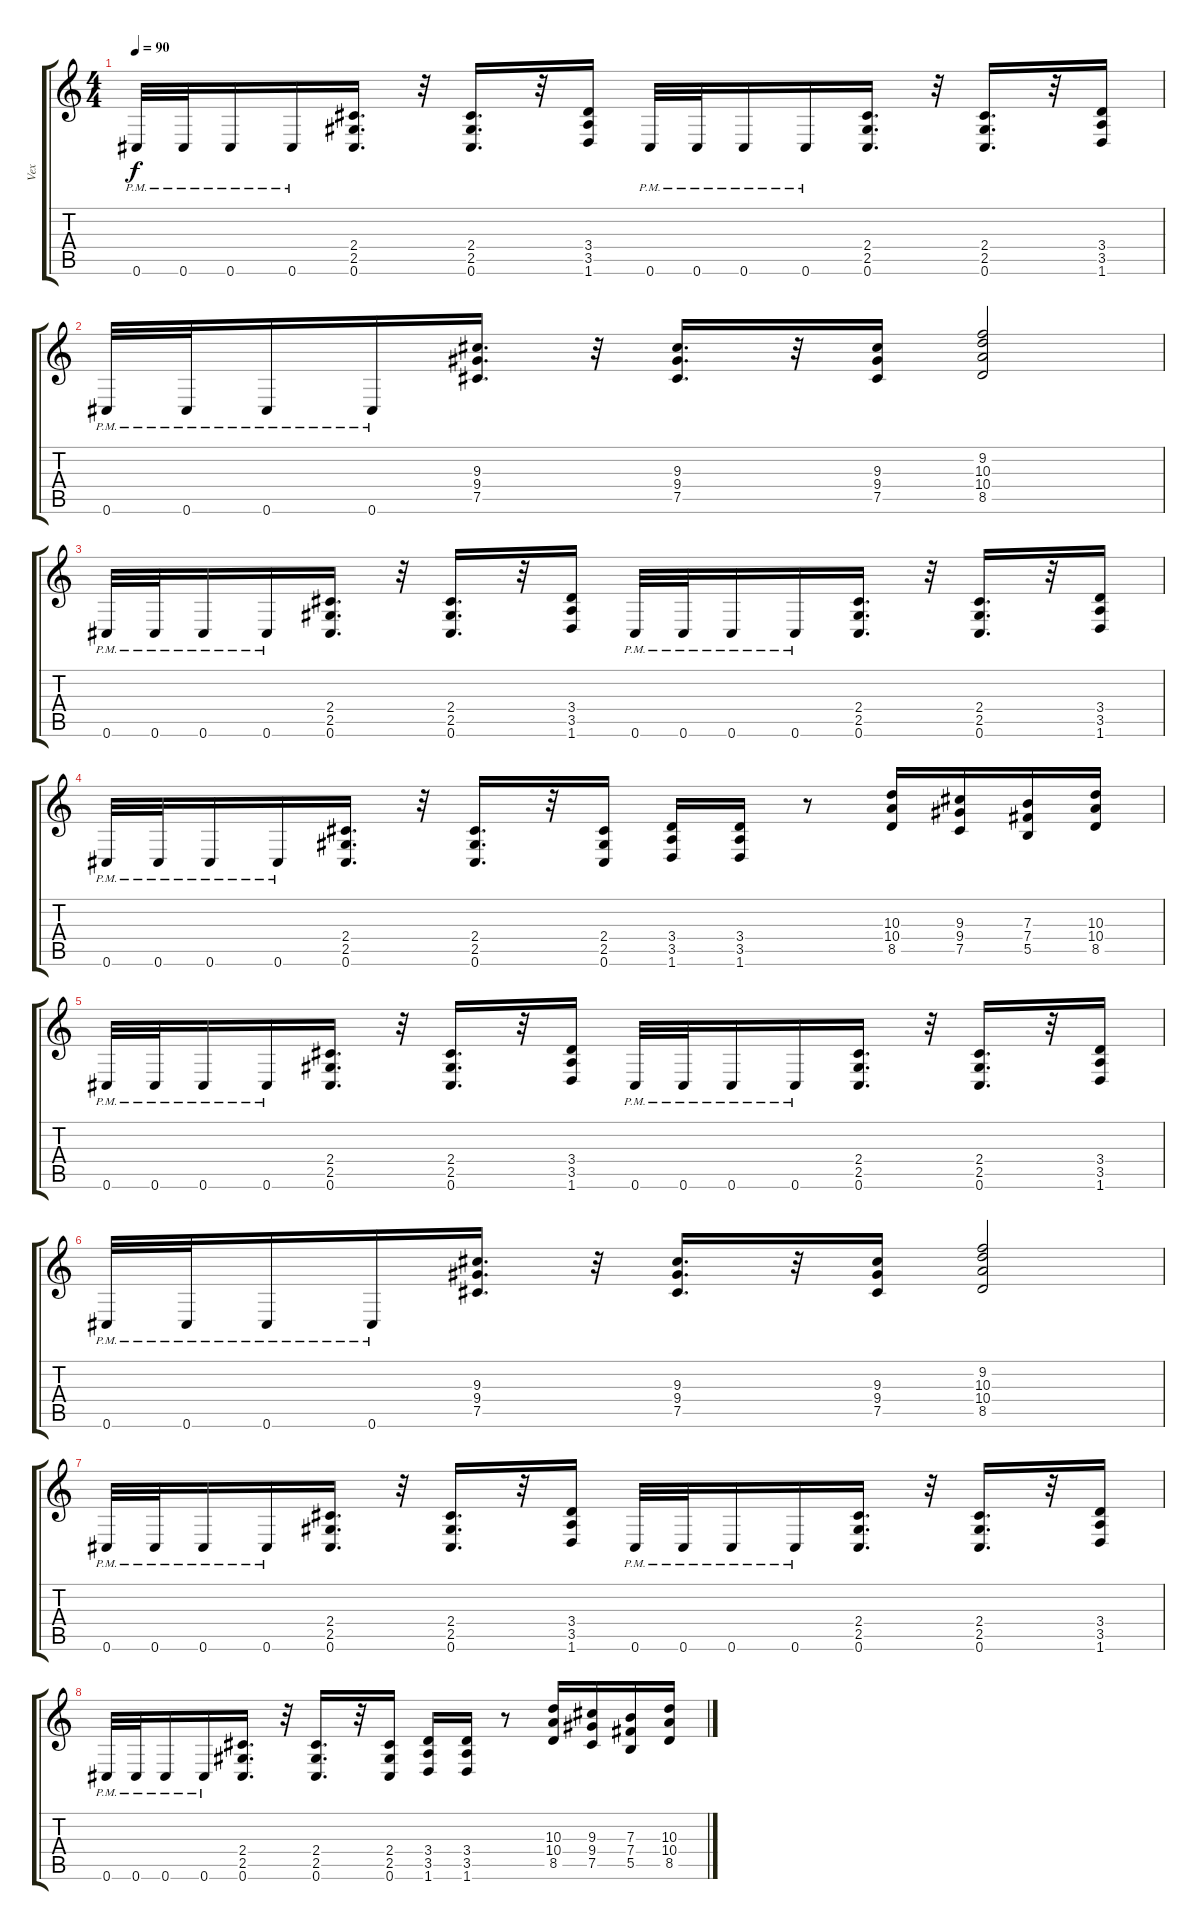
\track ("Vex" "Vex") {instrument distortionguitar}
\staff {score tabs}
\tuning (Db4 Ab3 E3 B2 Gb2 Db2) {hide}
\ts (4 4)
\tempo 90
\clef g2
\ks c
0.6{pm}.32{dy f} 0.6{pm}.32 0.6{pm}.16 0.6{pm}.16 (2.4 2.5 0.6).16{d} r.32 (2.4 2.5 0.6).16{d} r.32 (3.4 3.5 1.6).16 0.6{pm}.32 0.6{pm}.32 0.6{pm}.16 0.6{pm}.16 (2.4 2.5 0.6).16{d} r.32 (2.4 2.5 0.6).16{d} r.32 (3.4 3.5 1.6).16 |
0.6{pm}.32 0.6{pm}.32 0.6{pm}.16 0.6{pm}.16 (9.3 9.4 7.5).16{d} r.32 (9.3 9.4 7.5).16{d} r.32 (9.3 9.4 7.5).16 (9.2 10.3 10.4 8.5).2 |
0.6{pm}.32 0.6{pm}.32 0.6{pm}.16 0.6{pm}.16 (2.4 2.5 0.6).16{d} r.32 (2.4 2.5 0.6).16{d} r.32 (3.4 3.5 1.6).16 0.6{pm}.32 0.6{pm}.32 0.6{pm}.16 0.6{pm}.16 (2.4 2.5 0.6).16{d} r.32 (2.4 2.5 0.6).16{d} r.32 (3.4 3.5 1.6).16 |
0.6{pm}.32 0.6{pm}.32 0.6{pm}.16 0.6{pm}.16 (2.4 2.5 0.6).16{d} r.32 (2.4 2.5 0.6).16{d} r.32 (2.4 2.5 0.6).16 (3.4 3.5 1.6).16 (3.4 3.5 1.6).16 r.8 (10.3 10.4 8.5).16 (9.3 9.4 7.5).16 (7.3 7.4 5.5).16 (10.3 10.4 8.5).16 |
0.6{pm}.32 0.6{pm}.32 0.6{pm}.16 0.6{pm}.16 (2.4 2.5 0.6).16{d} r.32 (2.4 2.5 0.6).16{d} r.32 (3.4 3.5 1.6).16 0.6{pm}.32 0.6{pm}.32 0.6{pm}.16 0.6{pm}.16 (2.4 2.5 0.6).16{d} r.32 (2.4 2.5 0.6).16{d} r.32 (3.4 3.5 1.6).16 |
0.6{pm}.32 0.6{pm}.32 0.6{pm}.16 0.6{pm}.16 (9.3 9.4 7.5).16{d} r.32 (9.3 9.4 7.5).16{d} r.32 (9.3 9.4 7.5).16 (9.2 10.3 10.4 8.5).2 |
0.6{pm}.32 0.6{pm}.32 0.6{pm}.16 0.6{pm}.16 (2.4 2.5 0.6).16{d} r.32 (2.4 2.5 0.6).16{d} r.32 (3.4 3.5 1.6).16 0.6{pm}.32 0.6{pm}.32 0.6{pm}.16 0.6{pm}.16 (2.4 2.5 0.6).16{d} r.32 (2.4 2.5 0.6).16{d} r.32 (3.4 3.5 1.6).16 |
0.6{pm}.32 0.6{pm}.32 0.6{pm}.16 0.6{pm}.16 (2.4 2.5 0.6).16{d} r.32 (2.4 2.5 0.6).16{d} r.32 (2.4 2.5 0.6).16 (3.4 3.5 1.6).16 (3.4 3.5 1.6).16 r.8 (10.3 10.4 8.5).16 (9.3 9.4 7.5).16 (7.3 7.4 5.5).16 (10.3 10.4 8.5).16
